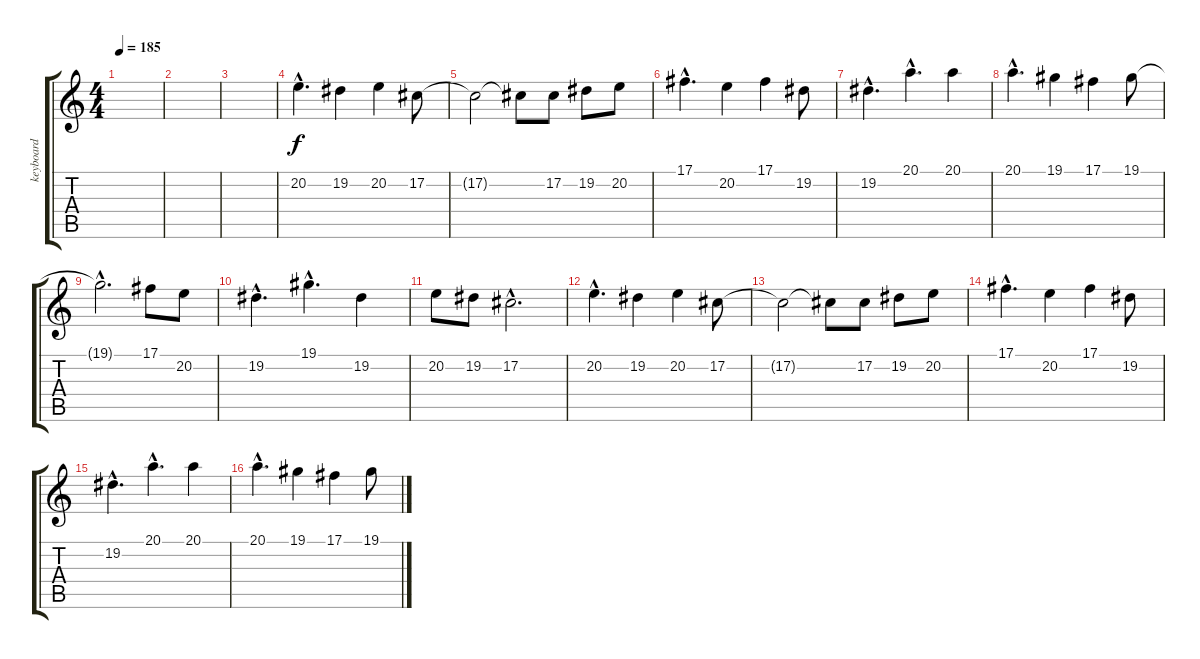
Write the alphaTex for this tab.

\track ("keyboard" "keyboard") {instrument synthstrings1}
\staff {score tabs}
\tuning (Db4 Ab3 E3 B2 Gb2 Db2) {hide}
\ts (4 4)
\tempo 185
\clef g2
\ks c
|
|
|
20.2{hac}.4{d} 19.2.4 20.2.4 17.2.8 |
17.2{t}.2 17.2{t}.8 17.2.8 19.2.8 20.2.8 |
17.1{hac}.4{d} 20.2.4 17.1.4 19.2.8 |
19.2{hac}.4{d} 20.1{hac}.4{d} 20.1.4 |
20.1{hac}.4{d} 19.1.4 17.1.4 19.1.8 |
19.1{hac t}.2{d} 17.1.8 20.2.8 |
19.2{hac}.4{d} 19.1{hac}.4{d} 19.2.4 |
20.2.8 19.2.8 17.2{hac}.2{d} |
20.2{hac}.4{d} 19.2.4 20.2.4 17.2.8 |
17.2{t}.2 17.2{t}.8 17.2.8 19.2.8 20.2.8 |
17.1{hac}.4{d} 20.2.4 17.1.4 19.2.8 |
19.2{hac}.4{d} 20.1{hac}.4{d} 20.1.4 |
20.1{hac}.4{d} 19.1.4 17.1.4 19.1.8
